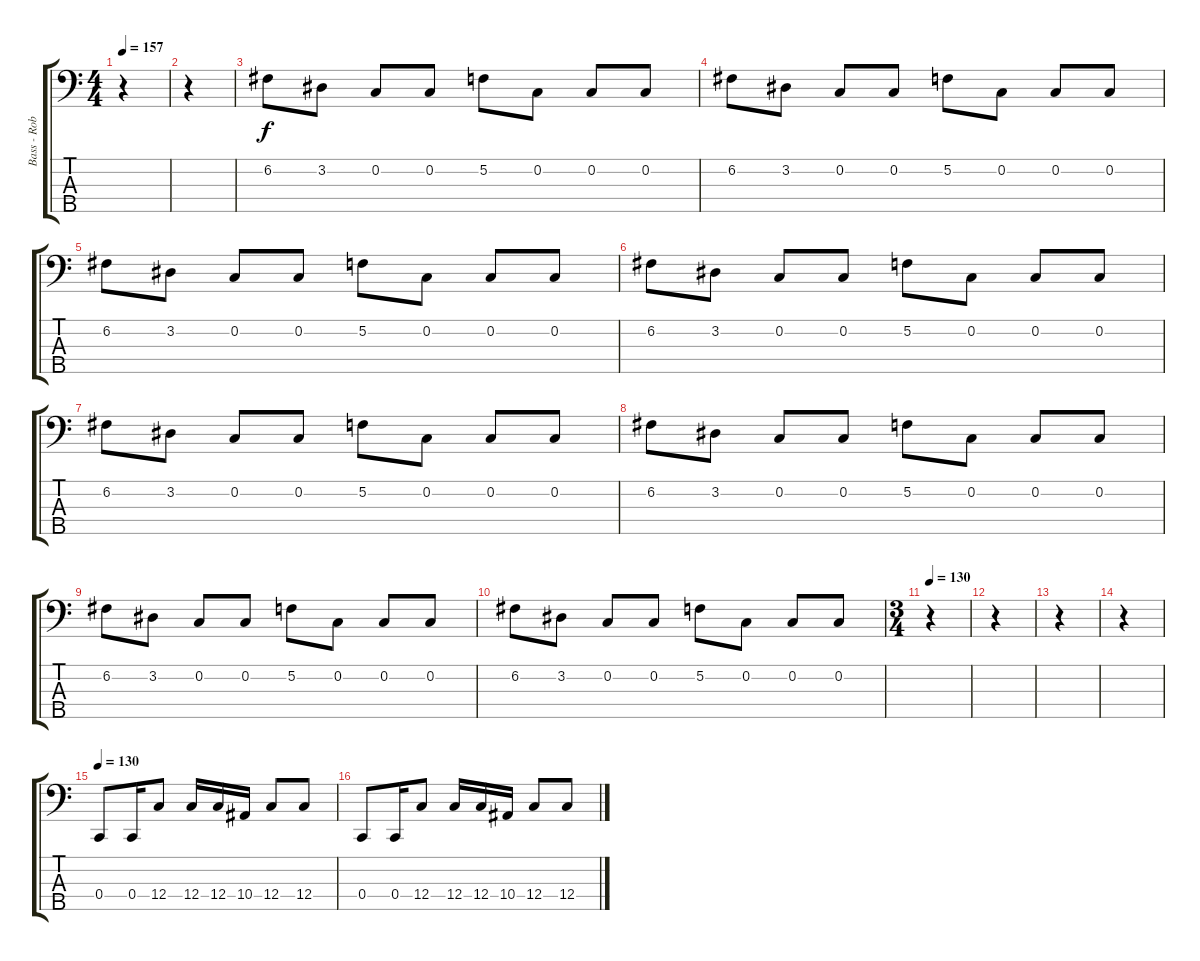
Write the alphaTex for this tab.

\track ("Bass - Rob Trujillo" "Bass - Rob") {instrument electricbasspick}
\staff {score tabs}
\tuning (F2 C2 G1 C1 A0) {hide}
\ts (4 4)
\tempo 157
\clef f4
\ks c
r.4{dy f} |
r.4 |
6.2.8 3.2.8 0.2.8 0.2.8 5.2.8 0.2.8 0.2.8 0.2.8 |
6.2.8 3.2.8 0.2.8 0.2.8 5.2.8 0.2.8 0.2.8 0.2.8 |
6.2.8 3.2.8 0.2.8 0.2.8 5.2.8 0.2.8 0.2.8 0.2.8 |
6.2.8 3.2.8 0.2.8 0.2.8 5.2.8 0.2.8 0.2.8 0.2.8 |
6.2.8 3.2.8 0.2.8 0.2.8 5.2.8 0.2.8 0.2.8 0.2.8 |
6.2.8 3.2.8 0.2.8 0.2.8 5.2.8 0.2.8 0.2.8 0.2.8 |
6.2.8 3.2.8 0.2.8 0.2.8 5.2.8 0.2.8 0.2.8 0.2.8 |
6.2.8 3.2.8 0.2.8 0.2.8 5.2.8 0.2.8 0.2.8 0.2.8 |
\ts (3 4)
\tempo 130
r.4 |
r.4 |
r.4 |
r.4 |
\tempo 130
0.4.8 0.4.16 12.4.8 12.4.16 12.4.16 10.4.16 12.4.8 12.4.8 |
0.4.8 0.4.16 12.4.8 12.4.16 12.4.16 10.4.16 12.4.8 12.4.8
